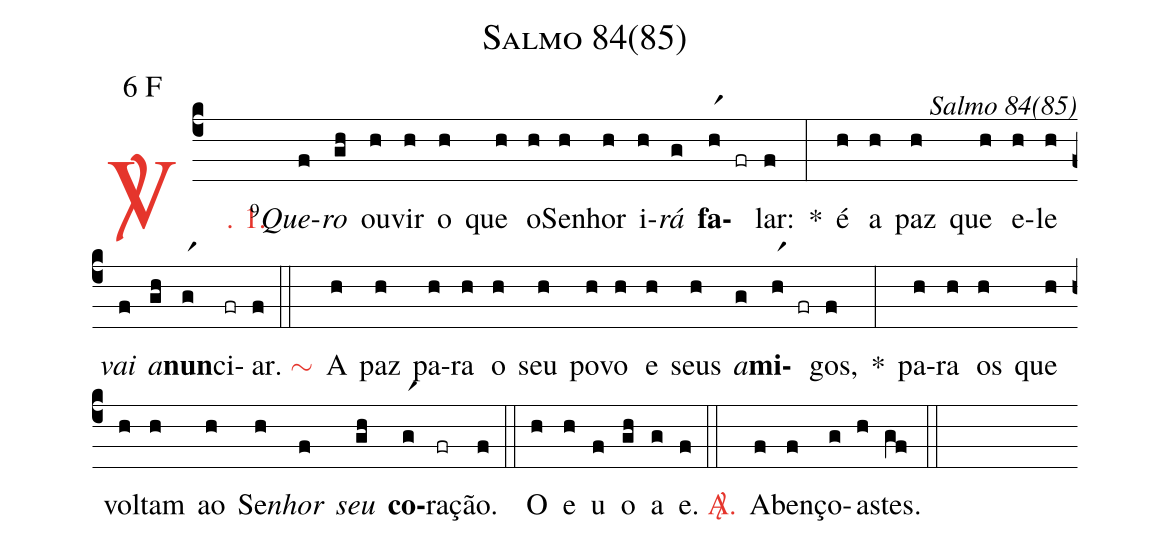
name: Salmo 84(85);
mode: 6;
mode-differentia: F;
commentary: Salmo 84(85);
%%
(c4)

<c><sp>V/</sp>. 1.</c>() <v>\VSup{9}</v><i>Que</i>(f)<i>ro</i>(gh) ou(h)vir(h) o(h) que(h) o(h)Se(h)nhor(h) i(h)<i>rá</i>(g) <b>fa</b>(hr1 fr)lar:(f) *(:) é(h) a(h) paz(h) que(h) e(h)le(h) <i>vai</i>(f) <i>a</i>(gh)<b>nun</b>(gr1)ci(fr)ar.(f)

(::)

<nlba><c><sp>~</sp></c>() A</nlba>(h) paz(h) pa(h)ra(h) o(h) seu(h) po(h)vo(h) e(h) seus(h) <i>a</i>(g)<b>mi</b>(hr1 fr)gos,(f) *(:) pa(h)ra(h) os(h) que(h) vol(h)tam(h) ao(h) Se(h)<i>nhor</i>(f) <i>seu</i>(gh) <b>co</b>(gr1)ra(fr)ção.(f)

(::)

<eu>O(h) e(h) u(f) o(gh) a(g) e.</eu>(f)

(::)

<nlba><c><sp>A/</sp>.</c>() A</nlba>(f)ben(f)ço(g)as(h)tes.(gf)

(::)
